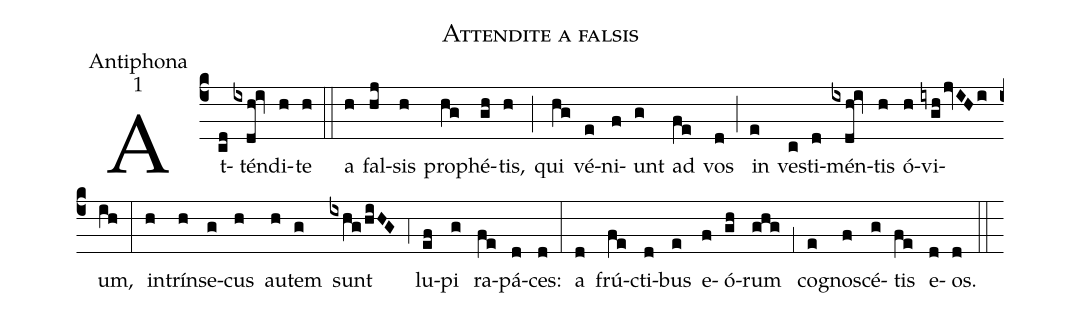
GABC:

name:Attendite a falsis;
office-part:Antiphona;
mode:1;
%%
(c4) At(cd)tén(ixdh!iv)di(h)te(h) (::) a(h) fal(hj)sis(h) pro(hg)phé(gh)tis,(h) (;) qui(hg) vé(e)ni(f)unt(g) ad(fe) vos(d) (;) in(e) ve(c)sti(d)mén(ixdh!iv)tis(h) ó(h)vi(iygh/jvIHi)um,(ih) (:) in(h)trín(h)se(g)cus(h) au(h)tem(g) sunt(ixhg/hiHG) (;4) lu(ef)pi(g) ra(fe)pá(d)ces:(d) (:) a(d) frú(fe)cti(d)bus(e) e(f)ó(gh)rum(ghg) (;1) co(e)gno(f)scé(g)tis(fe) e(d)os.(d) (::)
